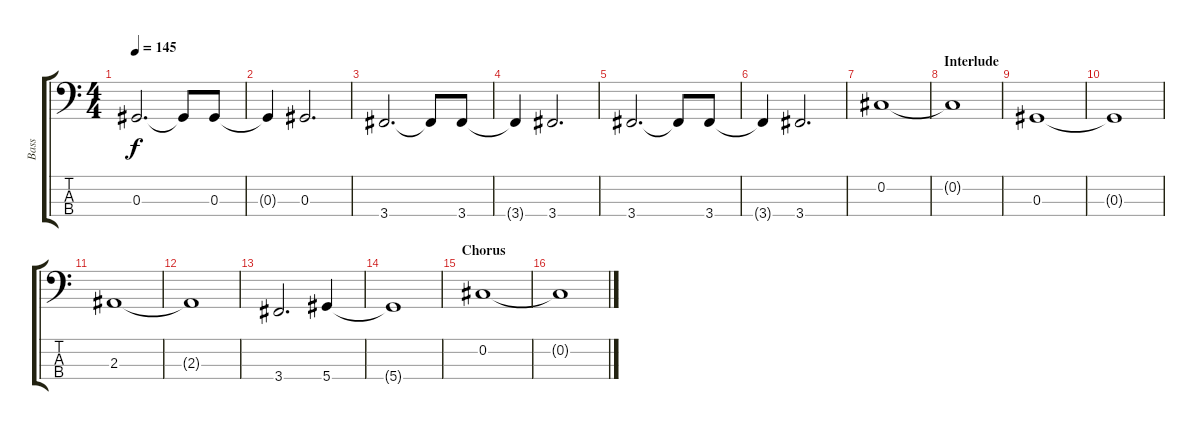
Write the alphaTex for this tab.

\track ("Bass" "Bass") {instrument acousticbass}
\staff {score tabs}
\tuning (Gb2 Db2 Ab1 Eb1) {hide}
\ts (4 4)
\tempo 145
\clef f4
\ks c
0.3.2{d dy f} 0.3{t}.8 0.3.8 |
0.3{t}.4 0.3.2{d} |
3.4.2{d} 3.4{t}.8 3.4.8 |
3.4{t}.4 3.4.2{d} |
3.4.2{d} 3.4{t}.8 3.4.8 |
3.4{t}.4 3.4.2{d} |
0.2.1 |
\section ("" "Interlude")
0.2{t}.1 |
0.3.1 |
0.3{t}.1 |
2.3.1 |
2.3{t}.1 |
3.4.2{d} 5.4.4 |
5.4{t}.1 |
\section ("" "Chorus")
0.2.1 |
0.2{t}.1
